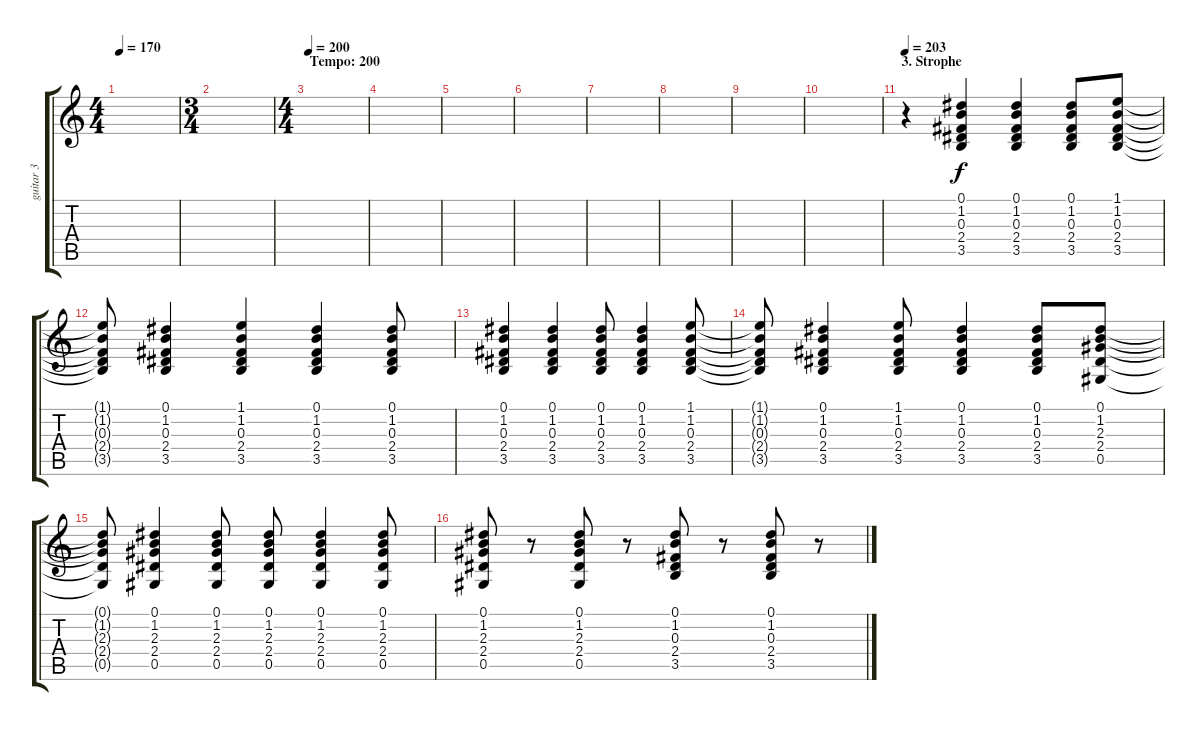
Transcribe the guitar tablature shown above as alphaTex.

\track ("guitar 3" "guitar 3") {instrument electricguitarclean}
\staff {score tabs}
\tuning (Eb4 Bb3 Gb3 Db3 Ab2 Eb2) {hide}
\ts (4 4)
\tempo 170
\clef g2
\ks c
|
\ts (3 4)
|
\ts (4 4)
\section ("" "Tempo: 200")
\tempo 200
|
|
|
|
|
|
|
|
\section ("" "3. Strophe")
\tempo 203
r.4 (0.1 1.2 0.3 2.4 3.5).4 (0.1 1.2 0.3 2.4 3.5).4 (0.1 1.2 0.3 2.4 3.5).8 (1.1 1.2 0.3 2.4 3.5).8 |
(1.1{t} 1.2{t} 0.3{t} 2.4{t} 3.5{t}).8 (0.1 1.2 0.3 2.4 3.5).4 (1.1 1.2 0.3 2.4 3.5).4 (0.1 1.2 0.3 2.4 3.5).4 (0.1 1.2 0.3 2.4 3.5).8 |
(0.1 1.2 0.3 2.4 3.5).4 (0.1 1.2 0.3 2.4 3.5).4 (0.1 1.2 0.3 2.4 3.5).8 (0.1 1.2 0.3 2.4 3.5).4 (1.1 1.2 0.3 2.4 3.5).8 |
(1.1{t} 1.2{t} 0.3{t} 2.4{t} 3.5{t}).8 (0.1 1.2 0.3 2.4 3.5).4 (1.1 1.2 0.3 2.4 3.5).8 (0.1 1.2 0.3 2.4 3.5).4 (0.1 1.2 0.3 2.4 3.5).8 (0.1 1.2 2.3 2.4 0.5).8 |
(0.1{t} 1.2{t} 2.3{t} 2.4{t} 0.5{t}).8 (0.1 1.2 2.3 2.4 0.5).4 (0.1 1.2 2.3 2.4 0.5).8 (0.1 1.2 2.3 2.4 0.5).8 (0.1 1.2 2.3 2.4 0.5).4 (0.1 1.2 2.3 2.4 0.5).8 |
(0.1 1.2 2.3 2.4 0.5).8 r.8 (0.1 1.2 2.3 2.4 0.5).8 r.8 (0.1 1.2 0.3 2.4 3.5).8 r.8 (0.1 1.2 0.3 2.4 3.5).8 r.8
